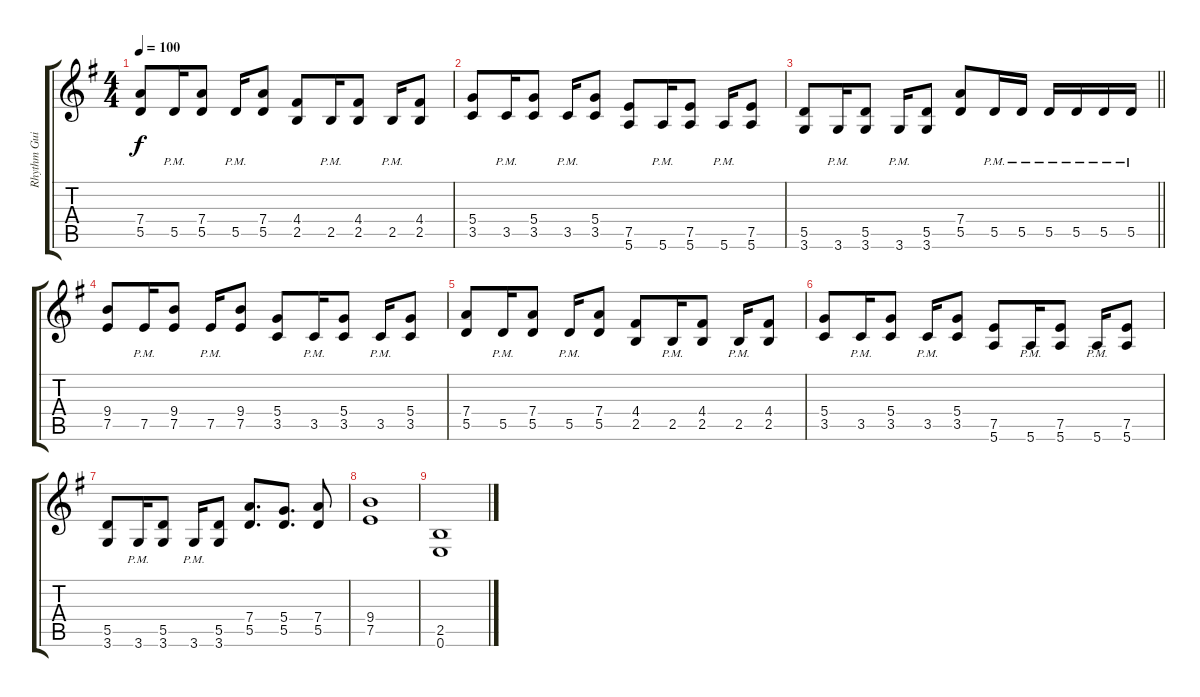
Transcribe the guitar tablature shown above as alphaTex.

\track ("Rhythm Guitar 2: Lars Andrè Rørvik Larse" "Rhythm Gui") {instrument distortionguitar}
\staff {score tabs}
\tuning (E4 B3 G3 D3 A2 E2) {hide}
\ts (4 4)
\tempo 100
\clef g2
\ks eminor
(7.4 5.5).8{dy f} 5.5{pm}.16 (7.4 5.5).8 5.5{pm}.16 (7.4 5.5).8 (4.4 2.5).8 2.5{pm}.16 (4.4 2.5).8 2.5{pm}.16 (4.4 2.5).8 |
(5.4 3.5).8 3.5{pm}.16 (5.4 3.5).8 3.5{pm}.16 (5.4 3.5).8 (7.5 5.6).8 5.6{pm}.16 (7.5 5.6).8 5.6{pm}.16 (7.5 5.6).8 |
\barLineRight lightlight
(5.5 3.6).8 3.6{pm}.16 (5.5 3.6).8 3.6{pm}.16 (5.5 3.6).8 (7.4 5.5).8 5.5{pm}.16 5.5{pm}.16 5.5{pm}.16 5.5{pm}.16 5.5{pm}.16 5.5{pm}.16 |
(9.4 7.5).8 7.5{pm}.16 (9.4 7.5).8 7.5{pm}.16 (9.4 7.5).8 (5.4 3.5).8 3.5{pm}.16 (5.4 3.5).8 3.5{pm}.16 (5.4 3.5).8 |
(7.4 5.5).8 5.5{pm}.16 (7.4 5.5).8 5.5{pm}.16 (7.4 5.5).8 (4.4 2.5).8 2.5{pm}.16 (4.4 2.5).8 2.5{pm}.16 (4.4 2.5).8 |
(5.4 3.5).8 3.5{pm}.16 (5.4 3.5).8 3.5{pm}.16 (5.4 3.5).8 (7.5 5.6).8 5.6{pm}.16 (7.5 5.6).8 5.6{pm}.16 (7.5 5.6).8 |
(5.5 3.6).8 3.6{pm}.16 (5.5 3.6).8 3.6{pm}.16 (5.5 3.6).8 (7.4 5.5).8{d} (5.4 5.5).8{d} (7.4 5.5).8 |
(9.4 7.5).1 |
(2.5 0.6).1
